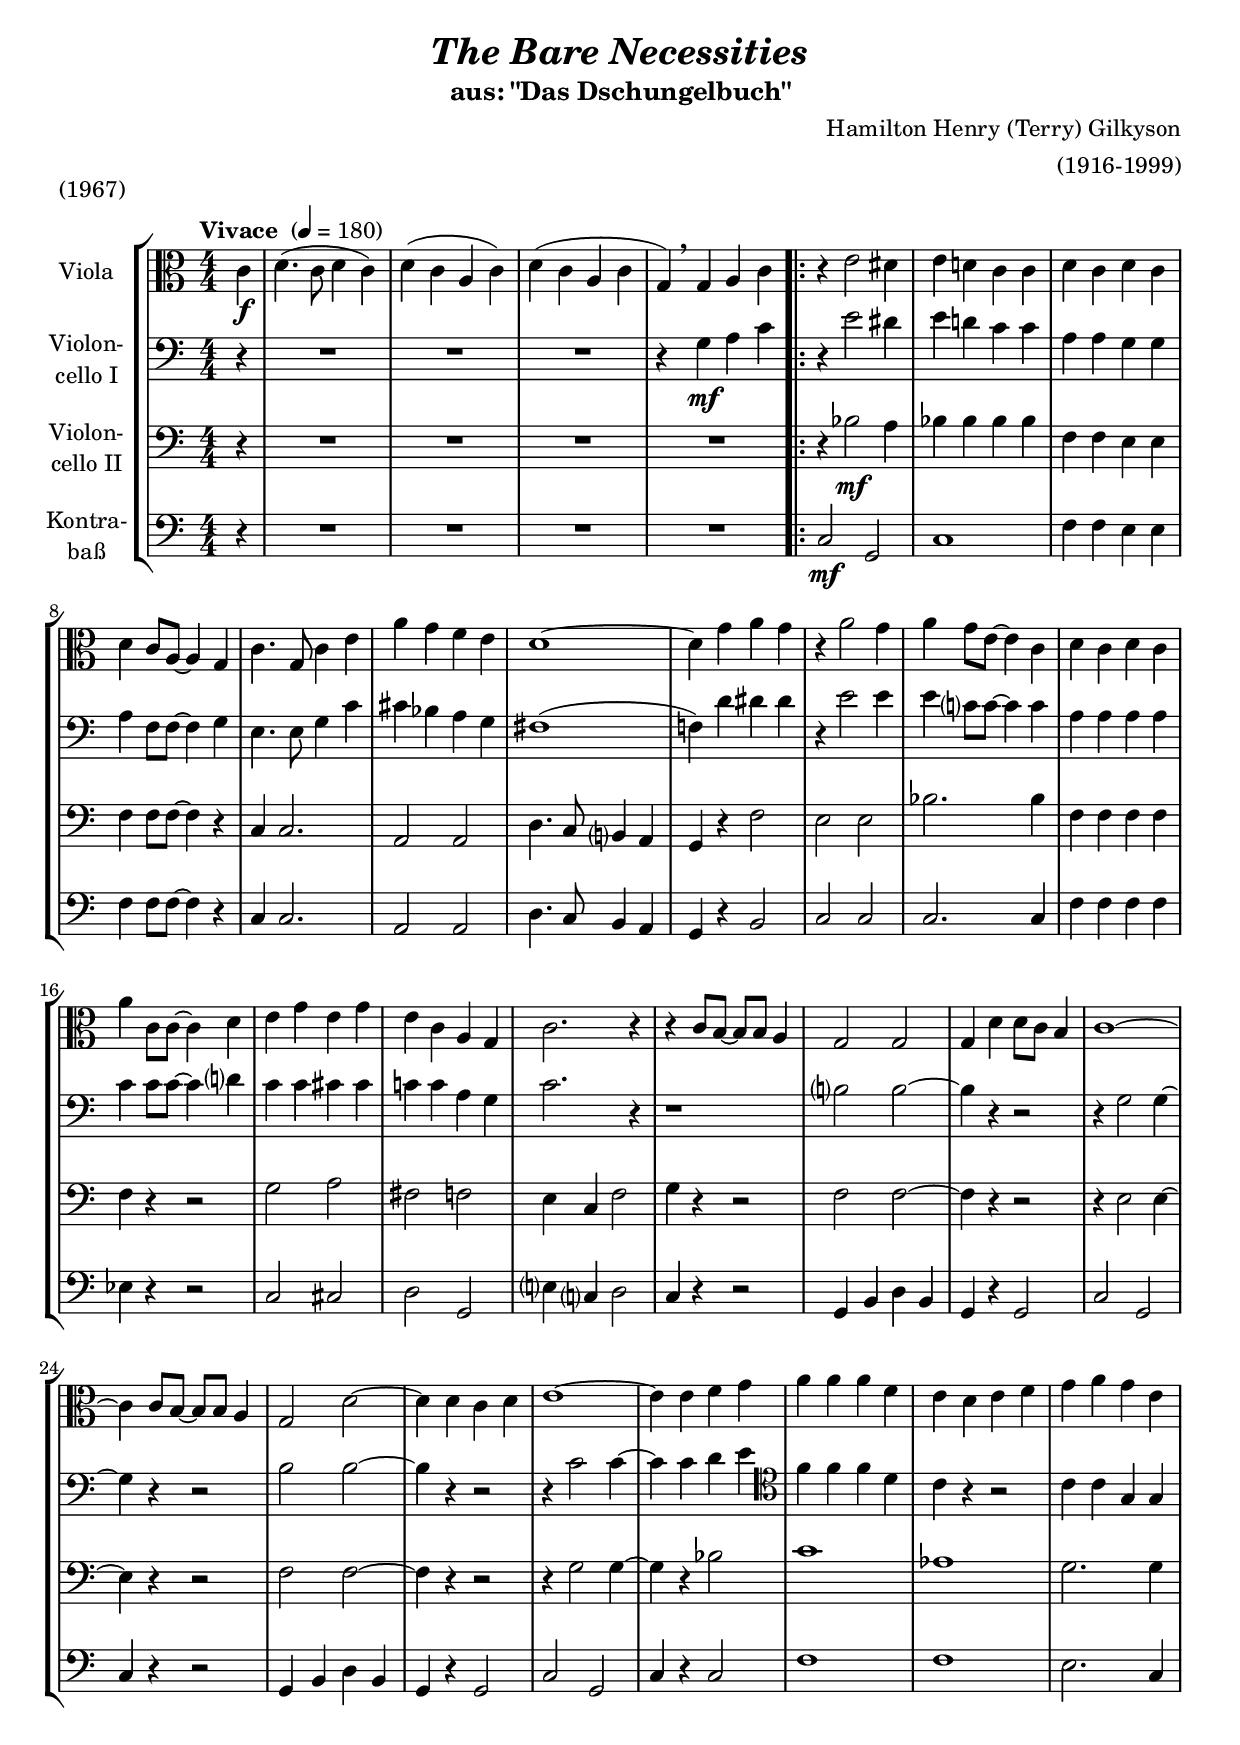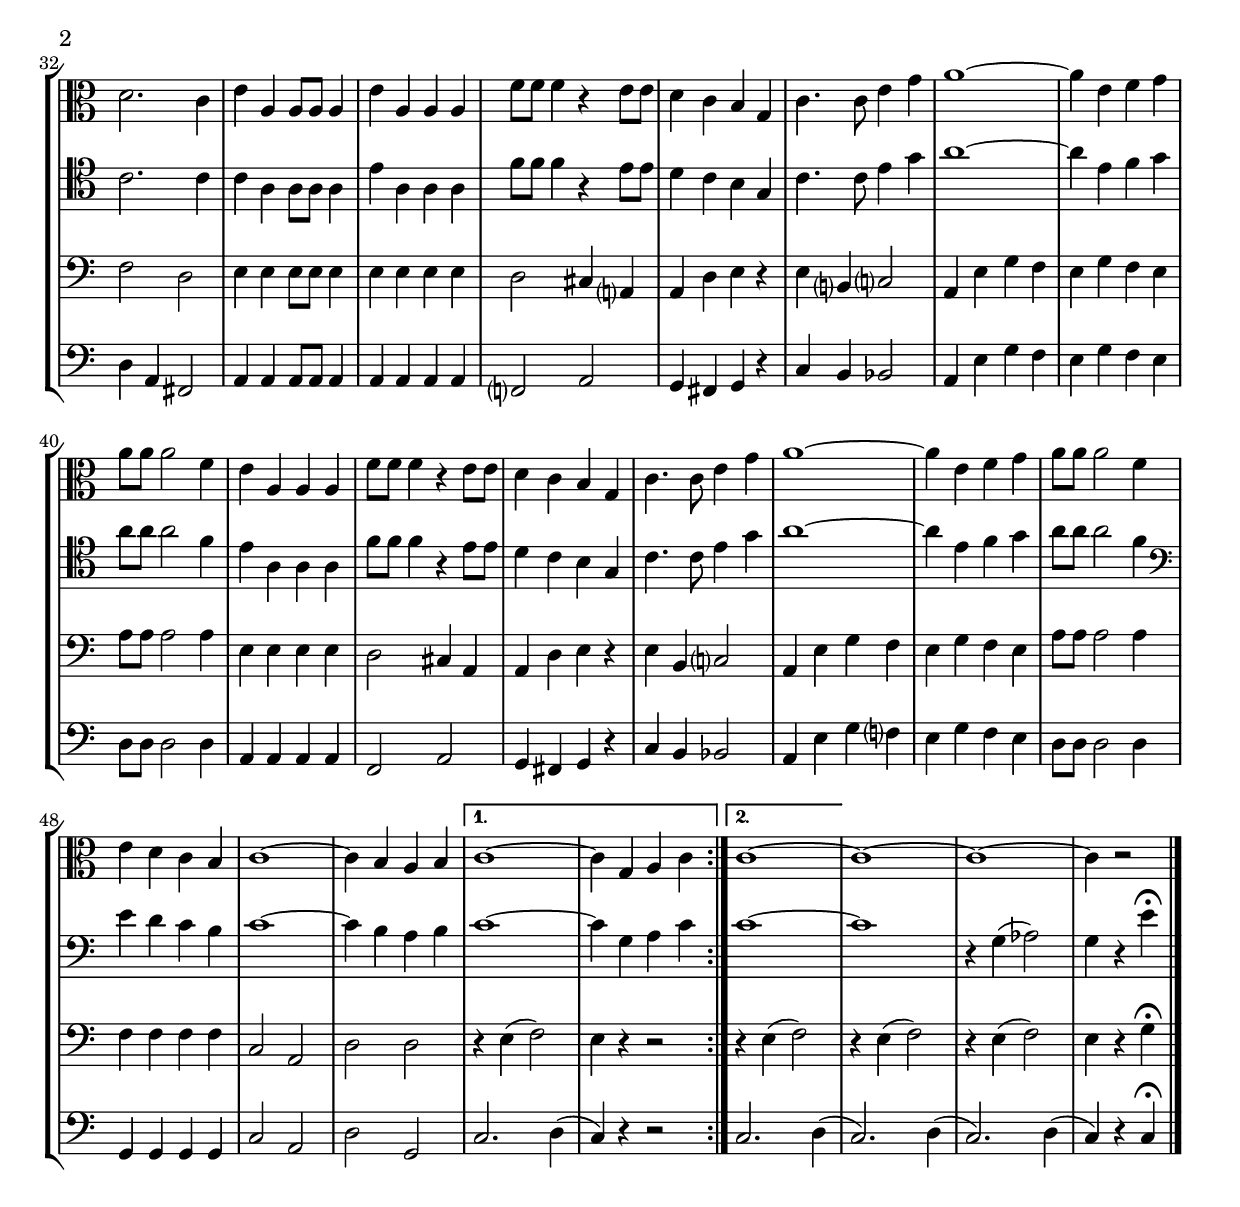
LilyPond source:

\version "2.16.2"
\include "deutsch.ly"

#(set-global-staff-size 20)

\header {
  title     = \markup \bold \italic "The Bare Necessities"
  subtitle  = "aus: \"Das Dschungelbuch\""
  composer  = "Hamilton Henry (Terry) Gilkyson"
  arranger  = "(1916-1999)"
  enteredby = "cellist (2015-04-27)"
  piece     = "(1967)"
}

voiceconsts = {
  \key f \major
  \clef "bass"
  \time 4/4
  \numericTimeSignature
  \compressFullBarRests
%  \set tupletSpannerDuration = #(ly:make-moment 1 8)
%  \set Timing.beamExceptions = #'()
%  \set Timing.baseMoment     = #(ly:make-moment 1 4)
%  \set Timing.beatStructure  = #'(1 1 1)
  \tempo "Vivace " 4=180
}

%minstr = "harpsichord"
mihi = "string ensemble 1"
%minstr = "accordion"
miba = "bassoon"
milo = "drawbar organ"

va = \relative c' {
  \voiceconsts
  \clef "alto"

  \partial 4 f4\f
  g4.( f8 g4 f)
  g( f d f)
  g( f d f
  c) \breathe c d f
  \repeat volta 2 {
    r a2 gis4
    a g! f f
    g f g f
    g f8 d~ d4 c
    f4. c8 f4 a
    d c b a
    g1~

    g4 c d c
    r d2 c4
    d c8 a~ a4 f
    g f g f
    d' f,8 f~ f4 g
    a c a c
    a f d c
    f2. r4

    r f8 e~ e e d4
    c2 c
    c4 g' g8 f e4
    f1~
    f4 f8 e~ e e d4
    c2 g'~
    g4 g f g
    a1~

    a4 a b c
    d d d b
    a g a b
    c d c a
    g2. f4
    a d, d8 d d4

    a' d, d d
    b'8 b b4 r a8 a
    g4 f e c
    f4. f8 a4 c
    d1~
    d4 a b c
    d8 d d2 b4

    a d, d d
    b'8 b b4 r a8 a
    g4 f e c
    f4. f8 a4 c
    d1~
    d4 a b c
    d8 d d2 b4

    a g f e
    f1~
    f4 e d e
  }
  \alternative {
    { f1~ | f4 c d f }
    { f1~ }
  }
  f~
  f~
  f4 r2 \bar "|."
}

vb = \relative c' {
  \voiceconsts

  \partial 4 r4
  R1*3
  r4 c\mf d f
  \repeat volta 2 {
    r a2 gis4
    a g! f f
    d d c c
    d b8 b~ b4 c
    a4. a8 c4 f
    fis es d c
    h1(

    b!4) g' gis gis
    r a2 a4
    a f?8 f~ f4 f
    d d d d
    f f8 f~ f4 g?
    f f fis fis
    f! f d c
    f2. r4

    r1
    e?2 e~
    e4 r r2
    r4 c2 c4~
    c r r2
    e e~
    e4 r r2
    r4 f2 f4~

    f f g a \clef "tenor"
    b b b g
    f r r2
    f4 f c c
    f2. f4
    f d d8 d d4

    a' d, d d
    b'8 b b4 r a8 a
    g4 f e c
    f4. f8 a4 c
    d1~
    d4 a b c
    d8 d d2 b4

    a d, d d
    b'8 b b4 r a8 a
    g4 f e c
    f4. f8 a4 c
    d1~
    d4 a b c
    d8 d d2 b4 \clef "bass"

    a g f e
    f1~
    f4 e d e
  }
  \alternative {
    { f1~ | f4 c d f }
    { f1~ }
  }
  f
  r4 c( des2)
  c4 r a'\fermata \bar "|."
}

vc = \relative c' {
  \voiceconsts

  \partial 4 r4
  R1*4
  \repeat volta 2 {
    r4 es2\mf d4
    es es es es
    b b a a
    b b8 b~ b4 r
    f f2.
    d2 d
    g4. f8 e?4 d

    c r b'2
    a a
    es'2. es4
    b b b b
    b r r2
    c d
    h b
    a4 f b2

    c4 r r2
    b2 b~
    b4 r r2
    r4 a2 a4~
    a r r2
    b b~
    b4 r r2
    r4 c2 c4~

    c r es2
    f1
    des
    c2. c4
    b2 g
    a4 a a8 a a4

    a a a a
    g2 fis4 d?
    d g a r
    a e? f?2
    d4 a' c b
    a c b a
    d8 d d2 d4

    a a a a
    g2 fis4 d
    d g a r
    a e f?2
    d4 a' c b
    a c b a
    d8 d d2 d4

    b b b b
    f2 d
    g g
  }
  \alternative {
    { r4 a( b2) | a4 r r2 }
    { r4 a( b2) }
  }
  r4 a( b2)
  r4 a( b2)
  a4 r c\fermata \bar "|."
}

vd = \relative c {
  \voiceconsts

  \partial 4 r4
  R1*4
  \repeat volta 2 {
    f2\mf c
    f1
    b4 b a a
    b b8 b~ b4 r
    f f2.
    d2 d
    g4. f8 e4 d

    c r e2
    f f
    f2. f4
    b b b b
    as r r2
    f2 fis
    g c,
    a'?4 f? g2

    f4 r r2
    c4 e g e
    c r c2
    f c
    f4 r r2
    c4 e g e
    c r c2
    f c

    f4 r f2
    b1
    b
    a2. f4
    g d h2
    d4 d d8 d d4

    d d d d
    b?2 d
    c4 h c r
    f e es2
    d4 a' c b
    a c b a
    g8 g g2 g4

    d d d d
    b2 d
    c4 h c r
    f e es2
    d4 a' c b?
    a c b a
    g8 g g2 g4

    c, c c c
    f2 d
    g c,
  }
  \alternative {
    { f2. g4( | f) r r2 }
    { f2. g4( }
  }
  f2.) g4(
  f2.) g4(
  f) r f\fermata \bar "|."
}


music = \new StaffGroup <<
      \new Staff {
	\set Staff.midiInstrument = \mihi
	\set Staff.instrumentName = \markup \center-column { "Viola" }
	\transpose f c { \va }
      }

      \new Staff {
	\set Staff.midiInstrument = \miba
	\set Staff.instrumentName = \markup \center-column { "Violon-" "cello I" }
	\transpose f c { \vb }
      }

      \new Staff {
	\set Staff.midiInstrument = \miba
	\set Staff.instrumentName = \markup \center-column { "Violon-" "cello II" }
	\transpose f c { \vc }
      }

      \new Staff {
	\set Staff.midiInstrument = \milo
	\set Staff.instrumentName = \markup \center-column { "Kontra-" "baß" }
	\transpose f c { \vd }
      }
>>

\book {
  \score {
    \music
    \layout {}
  }

  \score {
    \unfoldRepeats \music

    \midi {
      \context {
        \Score
      }
    }
  }
}
